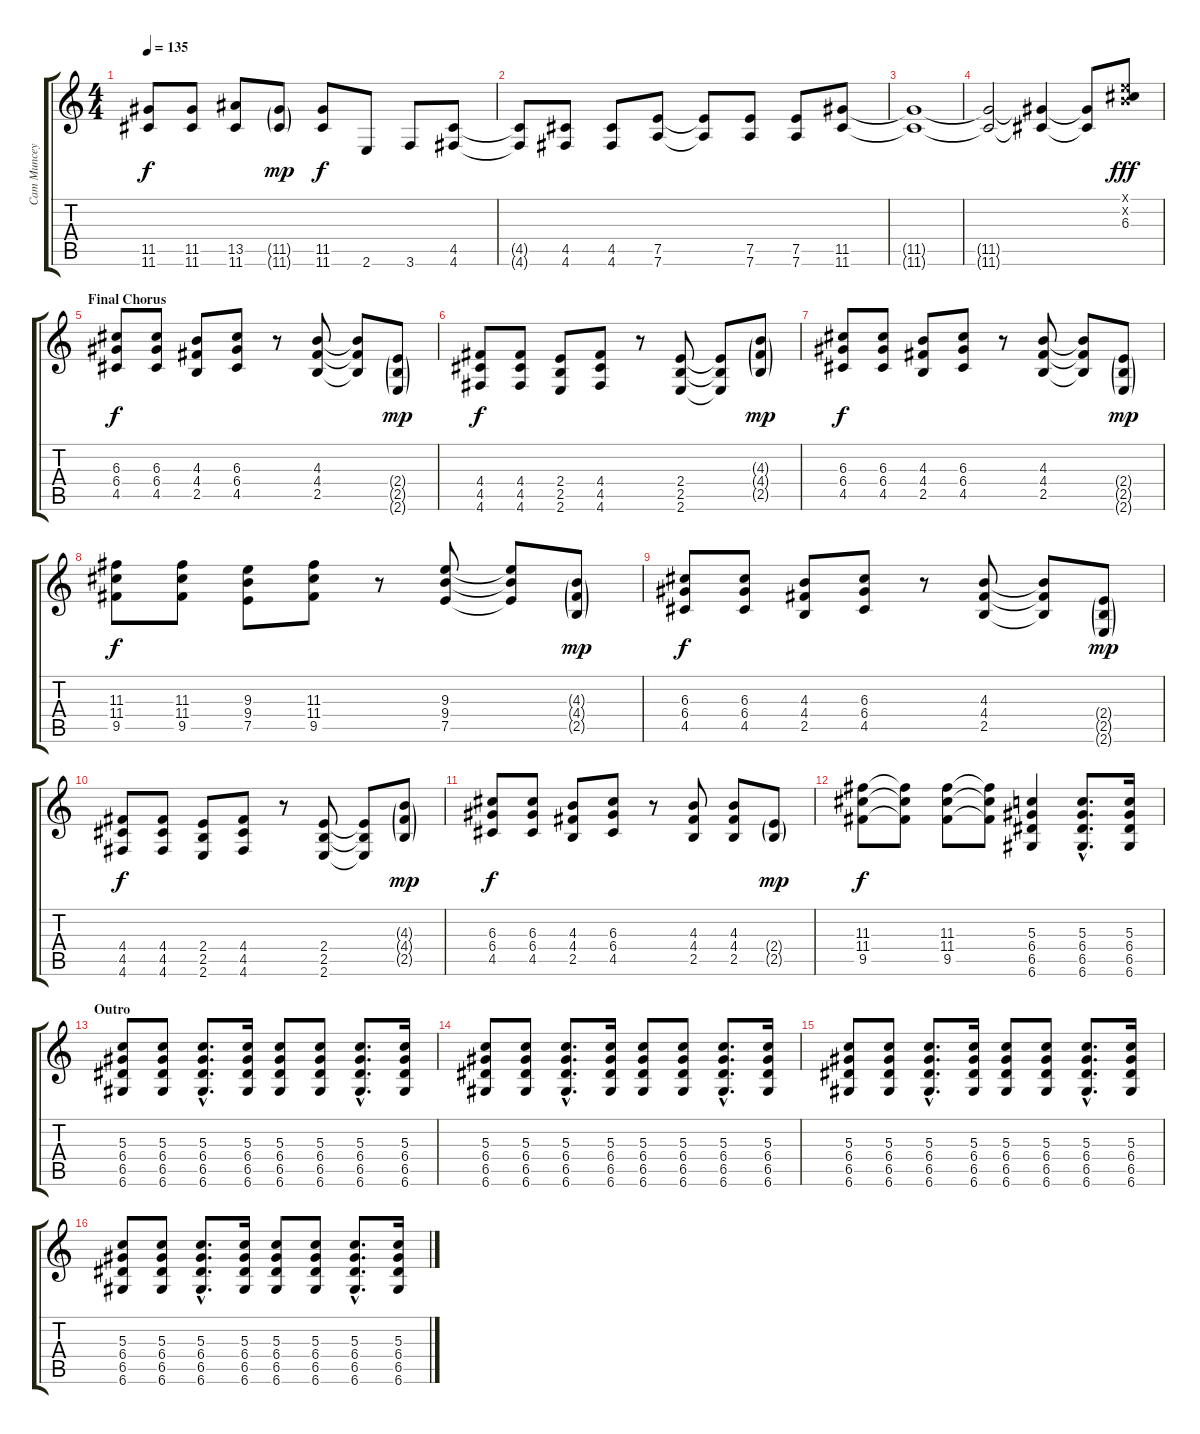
\track ("Cam Muncey - Guitar II" "Cam Muncey") {instrument overdrivenguitar}
\staff {score tabs}
\tuning (E4 B3 G3 D3 A2 D2) {hide}
\ts (4 4)
\tempo 135
\clef g2
\ks c
(11.5{t} 11.6{t}).8{dy f} (11.5 11.6).8 (13.5 11.6).8 (11.5{g} 11.6{g}).8{dy mp} (11.5 11.6).8{dy f} 2.6.8 3.6.8 (4.5 4.6).8 |
(4.5{t} 4.6{t}).8 (4.5 4.6).8 (4.5 4.6).8 (7.5 7.6).8 (7.5{t} 7.6{t}).8 (7.5 7.6).8 (7.5 7.6).8 (11.5 11.6).8{volume 0} |
(11.5{t} 11.6{t}).1 |
(11.5{t} 11.6{t}).2 (11.5{t} 11.6{t}).4 (11.5{t} 11.6{t}).8 (0.1{x} 0.2{x} 6.3).8{dy fff volume 13 instrument guitarharmonics} |
\section ("" "Final Chorus")
(6.3 6.4 4.5).8{dy f volume 13 balance 0 instrument overdrivenguitar} (6.3 6.4 4.5).8 (4.3 4.4 2.5).8 (6.3 6.4 4.5).8 r.8 (4.3 4.4 2.5).8 (4.3{t} 4.4{t} 2.5{t}).8 (2.4{g} 2.5{g} 2.6{g}).8{dy mp} |
(4.4 4.5 4.6).8{dy f} (4.4 4.5 4.6).8 (2.4 2.5 2.6).8 (4.4 4.5 4.6).8 r.8 (2.4 2.5 2.6).8 (2.4{t} 2.5{t} 2.6{t}).8 (4.3{g} 4.4{g} 2.5{g}).8{dy mp} |
(6.3 6.4 4.5).8{dy f} (6.3 6.4 4.5).8 (4.3 4.4 2.5).8 (6.3 6.4 4.5).8 r.8 (4.3 4.4 2.5).8 (4.3{t} 4.4{t} 2.5{t}).8 (2.4{g} 2.5{g} 2.6{g}).8{dy mp} |
(11.3 11.4 9.5).8{dy f} (11.3 11.4 9.5).8 (9.3 9.4 7.5).8 (11.3 11.4 9.5).8 r.8 (9.3 9.4 7.5).8 (9.3{t} 9.4{t} 7.5{t}).8 (4.3{g} 4.4{g} 2.5{g}).8{dy mp} |
(6.3 6.4 4.5).8{dy f} (6.3 6.4 4.5).8 (4.3 4.4 2.5).8 (6.3 6.4 4.5).8 r.8 (4.3 4.4 2.5).8 (4.3{t} 4.4{t} 2.5{t}).8 (2.4{g} 2.5{g} 2.6{g}).8{dy mp} |
(4.4 4.5 4.6).8{dy f} (4.4 4.5 4.6).8 (2.4 2.5 2.6).8 (4.4 4.5 4.6).8 r.8 (2.4 2.5 2.6).8 (2.4{t} 2.5{t} 2.6{t}).8 (4.3{g} 4.4{g} 2.5{g}).8{dy mp} |
(6.3 6.4 4.5).8{dy f} (6.3 6.4 4.5).8 (4.3 4.4 2.5).8 (6.3 6.4 4.5).8 r.8 (4.3 4.4 2.5).8 (4.3 4.4 2.5).8 (2.4{g} 2.5{g}).8{dy mp} |
(11.3 11.4 9.5).8{dy f} (11.3{t} 11.4{t} 9.5{t}).8 (11.3 11.4 9.5).8 (11.3{t} 11.4{t} 9.5{t}).8 (5.3 6.4 6.5 6.6).4 (5.3{hac} 6.4{hac} 6.5{hac} 6.6{hac}).8{d} (5.3 6.4 6.5 6.6).16 |
\section ("" "Outro")
(5.3 6.4 6.5 6.6).8 (5.3 6.4 6.5 6.6).8 (5.3{hac} 6.4{hac} 6.5{hac} 6.6{hac}).8{d} (5.3 6.4 6.5 6.6).16 (5.3 6.4 6.5 6.6).8 (5.3 6.4 6.5 6.6).8 (5.3{hac} 6.4{hac} 6.5{hac} 6.6{hac}).8{d} (5.3 6.4 6.5 6.6).16 |
(5.3 6.4 6.5 6.6).8 (5.3 6.4 6.5 6.6).8 (5.3{hac} 6.4{hac} 6.5{hac} 6.6{hac}).8{d} (5.3 6.4 6.5 6.6).16 (5.3 6.4 6.5 6.6).8 (5.3 6.4 6.5 6.6).8 (5.3{hac} 6.4{hac} 6.5{hac} 6.6{hac}).8{d} (5.3 6.4 6.5 6.6).16 |
(5.3 6.4 6.5 6.6).8 (5.3 6.4 6.5 6.6).8 (5.3{hac} 6.4{hac} 6.5{hac} 6.6{hac}).8{d} (5.3 6.4 6.5 6.6).16 (5.3 6.4 6.5 6.6).8 (5.3 6.4 6.5 6.6).8 (5.3{hac} 6.4{hac} 6.5{hac} 6.6{hac}).8{d} (5.3 6.4 6.5 6.6).16 |
(5.3 6.4 6.5 6.6).8 (5.3 6.4 6.5 6.6).8 (5.3{hac} 6.4{hac} 6.5{hac} 6.6{hac}).8{d} (5.3 6.4 6.5 6.6).16 (5.3 6.4 6.5 6.6).8 (5.3 6.4 6.5 6.6).8 (5.3{hac} 6.4{hac} 6.5{hac} 6.6{hac}).8{d} (5.3 6.4 6.5 6.6).16
